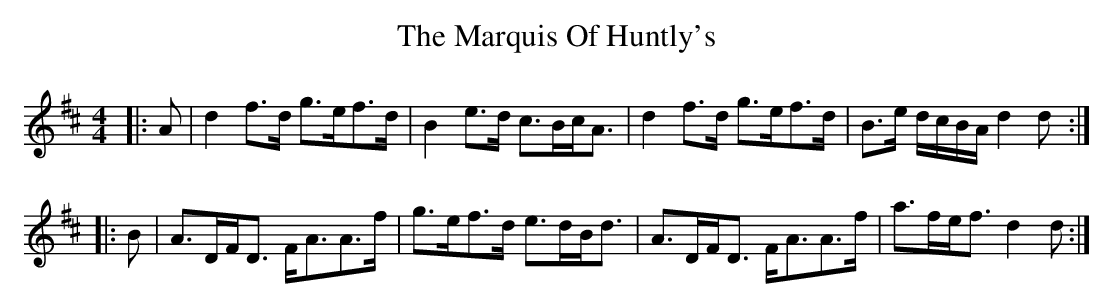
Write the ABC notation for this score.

X:1
T: The Marquis Of Huntly's
M: 4/4
L: 1/8
K: Dmaj
|:A|d2 f>d g>ef>d|B2 e>d c>Bc<A|d2 f>d g>ef>d|B>e d/c/B/A/ d2 d:|
|:B|A>DF<D F<AA>f|g>ef>d e>dB<d|A>DF<D F<AA>f|a>fe<f d2 d:|
